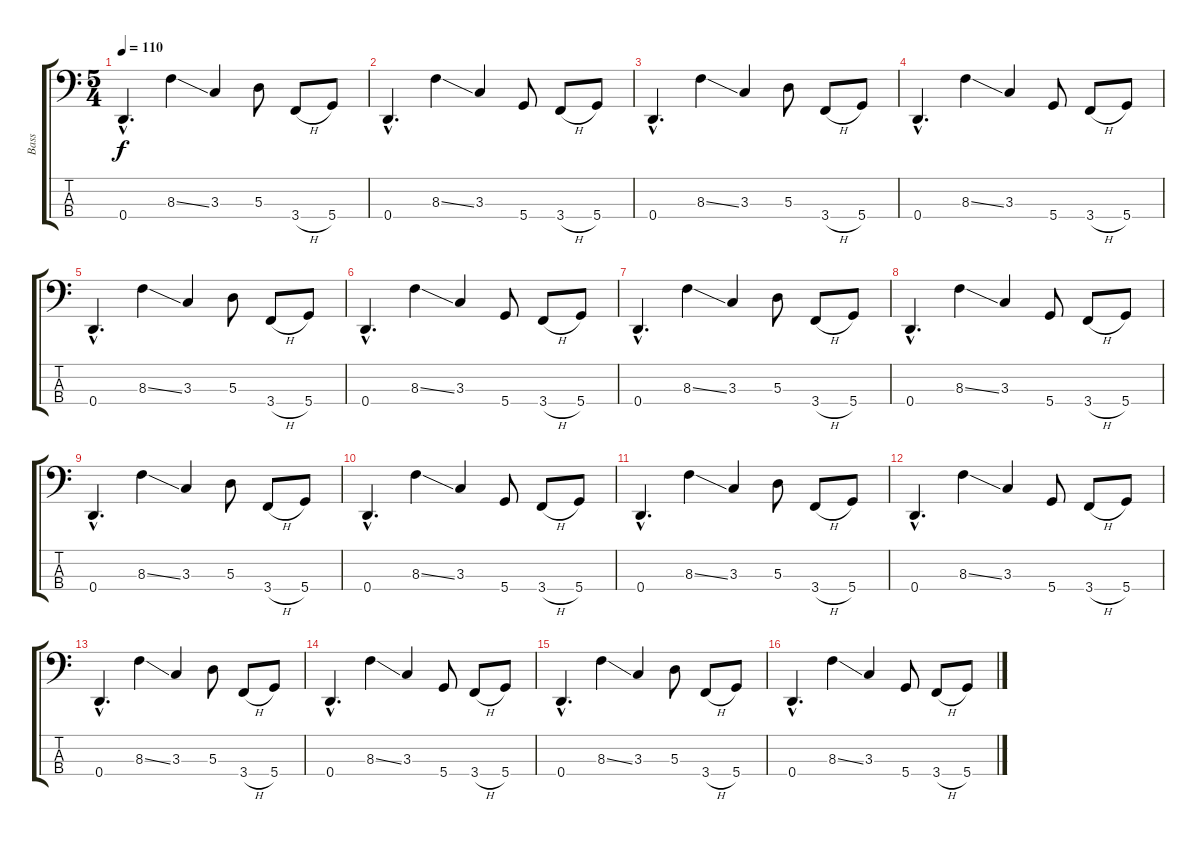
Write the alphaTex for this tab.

\track ("Bass" "Bass") {instrument slapbass2}
\staff {score tabs}
\tuning (G2 D2 A1 D1) {hide}
\ts (5 4)
\tempo 110
\clef f4
\ks c
0.4{hac}.4{d dy f} 8.3{ss}.4 3.3.4 5.3.8 3.4{h}.8 5.4.8 |
0.4{hac}.4{d volume 10} 8.3{ss}.4 3.3.4 5.4.8 3.4{h}.8 5.4.8 |
0.4{hac}.4{d} 8.3{ss}.4 3.3.4 5.3.8 3.4{h}.8 5.4.8 |
0.4{hac}.4{d volume 10} 8.3{ss}.4 3.3.4 5.4.8 3.4{h}.8 5.4.8 |
0.4{hac}.4{d} 8.3{ss}.4 3.3.4 5.3.8 3.4{h}.8 5.4.8 |
0.4{hac}.4{d volume 10} 8.3{ss}.4 3.3.4 5.4.8 3.4{h}.8 5.4.8 |
0.4{hac}.4{d} 8.3{ss}.4 3.3.4 5.3.8 3.4{h}.8 5.4.8 |
0.4{hac}.4{d volume 10} 8.3{ss}.4 3.3.4 5.4.8 3.4{h}.8 5.4.8 |
0.4{hac}.4{d} 8.3{ss}.4 3.3.4 5.3.8 3.4{h}.8 5.4.8 |
0.4{hac}.4{d volume 10} 8.3{ss}.4 3.3.4 5.4.8 3.4{h}.8 5.4.8 |
0.4{hac}.4{d} 8.3{ss}.4 3.3.4 5.3.8 3.4{h}.8 5.4.8 |
0.4{hac}.4{d volume 10} 8.3{ss}.4 3.3.4 5.4.8 3.4{h}.8 5.4.8 |
0.4{hac}.4{d} 8.3{ss}.4 3.3.4 5.3.8 3.4{h}.8 5.4.8 |
0.4{hac}.4{d volume 10} 8.3{ss}.4 3.3.4 5.4.8 3.4{h}.8 5.4.8 |
0.4{hac}.4{d} 8.3{ss}.4 3.3.4 5.3.8 3.4{h}.8 5.4.8 |
0.4{hac}.4{d volume 10} 8.3{ss}.4 3.3.4 5.4.8 3.4{h}.8 5.4.8
